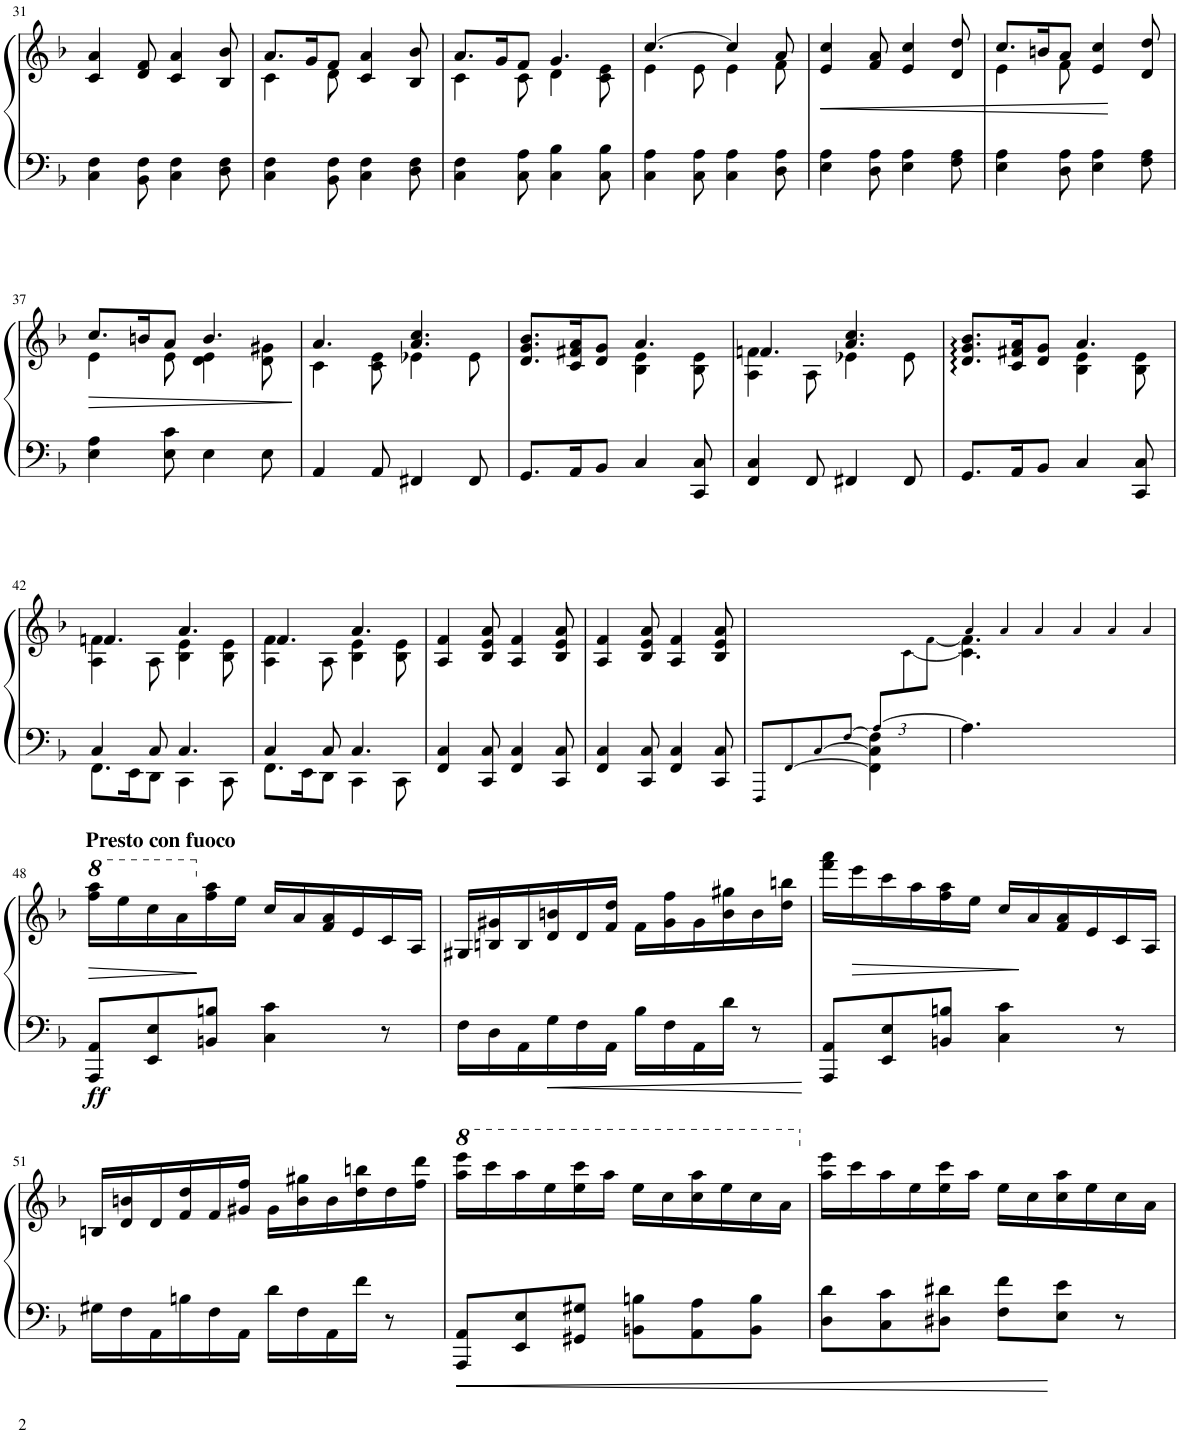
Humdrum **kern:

**kern	**kern	**dynam
*part1	*part1	*part1
*staff2	*staff1	*staff1/2
*I"Piano	*	*
*I'Pno.	*	*
!!LO:PB:g=z
*clefF4	*clefG2	*
*k[b-]	*k[b-]	*
*M6/8	*M6/8	*
=31	=31	=31
4C\ 4F\	4c/ 4a/	.
8BB-\ 8F\	8d/ 8f/	.
4C\ 4F\	4c/ 4a/	.
8D\ 8F\	8B-/ 8b-/	.
=32	=32	=32
*	*^	*
4C\ 4F\	8.a/L	4c\	.
.	16g/K	.	.
8BB-\ 8F\	8f/J	8d\	.
4C\ 4F\	4c/ 4a/	8ryy	.
.	.	4ryy	.
8D\ 8F\	8B-/ 8b-/	.	.
=33	=33	=33	=33
4C\ 4F\	8.a/L	4c\	.
.	16g/K	.	.
8C\ 8A\	8f/J	8c\	.
4C\ 4B-\	4.g/	4d\	.
8C\ 8B-\	.	8c\ 8e\	.
=34	=34	=34	=34
4C\ 4A\	[4.cc/	4e\	.
8C\ 8A\	.	8e\	.
4C\ 4A\	4cc/]	4e\	.
8D\ 8A\	8a/	8f\	.
=35	=35	=35	=35
!	!	!	!LO:HP:b
*	*v	*v	*
4E\ 4A\	4e/ 4cc/	<
8D\ 8A\	8f/ 8a/	.
4E\ 4A\	4e/ 4cc/	.
8F\ 8A\	8d/ 8dd/	.
=36	=36	=36
*	*^	*
4E\ 4A\	8.cc/L	4e\	.
.	16bn/K	.	.
8D\ 8A\	8a/J	8f\	.
4E\ 4A\	4e/ 4cc/	8ryy	.
.	.	4ryy	[
8F\ 8A\	8d/ 8dd/	.	.
!!LO:LB:g=z	!!
=37	=37	=37	=37
!	!	!	!LO:HP:b
4E\ 4A\	8.cc/L	4e\	>
.	16bn/K	.	.
8E\ 8c\	8a/J	8e\	.
4E\	4.b/	4d\ 4e\	.
8E\	.	8d\ 8g#X\	.
*	*v	*v	*
.	.	]
=38	=38	=38
*	*^	*
4AA/	4.a/	4c\	.
8AA/	.	8c\ 8e\	.
4FF#X/	4.a/ 4.cc/	4e-X\	.
8FF#/	.	8e-\	.
=39	=39	=39	=39
8.GG/L	8.d/ 8.g/ 8.b-/L	4.ryy	.
16AA/K	16c/ 16f#X/ 16a/K	.	.
8BB-/J	8d/ 8g/J	.	.
4C/	4.a/	4B-\ 4e\	.
8CC/ 8C/	.	8B-\ 8e\	.
=40	=40	=40	=40
4FF/ 4C/	4.fn/	4A\ 4f\	.
8FF/	.	8A\	.
4FF#X/	4.a/ 4.cc/	4e-X\	.
8FF#/	.	8e-\	.
=41	=41	=41	=41
8.GG/L	8.d/ 8.g/ 8.b-/L	4.ryy	.
16AA/K	16c/ 16f#X/ 16a/K	.	.
8BB-/J	8d/ 8g/J	.	.
4C/	4.a/	4B-\ 4e\	.
8CC/ 8C/	.	8B-\ 8e\	.
!!LO:LB:g=z	!!
=42	=42	=42	=42
*^	*	*	*
4C/	8.FF\L	4.fn/	4A\ 4f\	.
.	16EE\K	.	.	.
8C/	8DD\J	.	8A\	.
4.C/	4CC\	4.a/	4B-\ 4e\	.
.	8CC\	.	8B-\ 8e\	.
=43	=43	=43	=43	=43
4C/	8.FF\L	4.f/	4A\ 4f\	.
.	16EE\K	.	.	.
8C/	8DD\J	.	8A\	.
4.C/	4CC\	4.a/	4B-\ 4e\	.
.	8CC\	.	8B-\ 8e\	.
*v	*v	*	*	*
*	*v	*v	*
=44	=44	=44
4FF/ 4C/	4A/ 4f/	.
8CC/ 8C/	8B-/ 8e/ 8a/	.
4FF/ 4C/	4A/ 4f/	.
8CC/ 8C/	8B-/ 8e/ 8a/	.
=45	=45	=45
4FF/ 4C/	4A/ 4f/	.
8CC/ 8C/	8B-/ 8e/ 8a/	.
4FF/ 4C/	4A/ 4f/	.
8CC/ 8C/	8B-/ 8e/ 8a/	.
=46	=46	=46
*^	*	*
2ryy	8FFF!/L	4ryy	.
.	[8FF!/	.	.
.	[8C!/	4ryy	.
.	[8F!/J	.	.
*Xbrackettup	*	*	*
[12A!/L	4FF\] 4C\] 4F\]	12ryy	.
6ryy	.	[12c!\	.
.	.	[12f!\J	.
*v	*v	*	*
=47-	=47-	=47-
*	*^	*
4.A\]	6a!/	4.c\] 4.f\]	.
.	6a!/	.	.
.	6a!/	.	.
8ryy	.	8ryy	.
4ryy	6a!/	4ryy	.
.	[12a!/	.	.
12ryy	12ryy	4ryy	.
6ryy	6a;<!/	.	.
*	*v	*v	*
!!LO:LB:g=z
=48	=48	=48
*	*8va	*
!	!LO:TX:a:B:t=Presto con fuoco	!
!	!	!LO:DY:b=2
8AAA/^ 8AA/^L	16fff\^ 16aaa\^LL	ff
.	12a!/]	.
4ryy	.	.
.	4ryy	.
8EE/ 8E/	.	.
!	!	!LO:HP:b
.	16eee\	>
.	16ccc\	.
8BBn/ 8Bn/J	.	.
.	16aa\	.
*	*X8va	*
.	16ff\ 16aa\	.
4C\ 4c\	.	.
.	16ee\JJ	.
.	16cc/LL	]
.	16a/	.
.	16f/ 16a/	.
8r	.	.
.	16e/	.
.	16c/	.
12ryy	.	.
.	16A/JJ	.
=49	=49	=49
16F\LL	16G#X/LL	.
16D\	16Bn/ 16g#X/	.
16AA\	16B/	.
16G\	16d/ 16bn/	.
16F\	16d/	.
16AA\JJ	16f/ 16dd/JJ	.
16B-\LL	16f\LL	.
16F\	16g#\ 16ff\	.
16AA\	16g#\	.
16d\JJ	16b\ 16gg#X\	.
8r	16b\	.
.	16dd\' 16bbn\'JJ	.
=50	=50	=50
8AAA/^ 8AA/^L	16fff\^ 16aaa\^LL	.
!	!	!LO:HP:b
.	16eee\	>
8EE/ 8E/	16ccc\	.
.	16aa\	.
8BBn/ 8Bn/J	16ff\ 16aa\	.
.	16ee\JJ	.
4C\ 4c\	16cc/LL	.
.	16a/	]
.	16f/ 16a/	.
.	16e/	.
8r	16c/	.
.	16A/JJ	.
!!LO:LB:g=z
=51	=51	=51
16G#X\LL	16Bn/LL	.
16F\	16d/ 16bn/	.
16AA\	16d/	.
16Bn\	16f/ 16dd/	.
16F\	16f/	.
16AA\JJ	16g#X/ 16ff/JJ	.
16d\LL	16g#\LL	.
16F\	16b\ 16gg#X\	.
16AA\	16b\	.
16f\JJ	16dd\ 16bbn\	.
8r	16dd\	.
.	16ff\' 16ddd\'JJ	.
=52	=52	=52
*	*8va	*
8AAA/ 8AA/L	16aaa\ 16eeee\LL	.
.	16cccc\	.
8EE/ 8E/	16aaa\	.
.	16eee\	.
8GG#X/ 8G#X/J	16eee\ 16cccc\	.
.	16aaa\JJ	.
8BBn\ 8Bn\L	16eee\LL	.
.	16ccc\	.
8AA\ 8A\	16ccc\ 16aaa\	.
.	16eee\	.
8BB\ 8B\J	16ccc\	.
.	16aa\JJ	.
=53	=53	=53
*	*X8va	*
8D\ 8d\L	16aa\ 16eee\LL	.
.	16ccc\	.
8C\ 8c\	16aa\	.
.	16ee\	.
8D#X\ 8d#X\J	16ee\ 16ccc\	.
.	16aa\JJ	.
8F\ 8f\L	16ee\LL	.
.	16cc\	.
8E\ 8e\J	16cc\ 16aa\	.
.	16ee\	.
8r	16cc\	.
.	16a\JJ	.
=	=	=
*-	*-	*-
